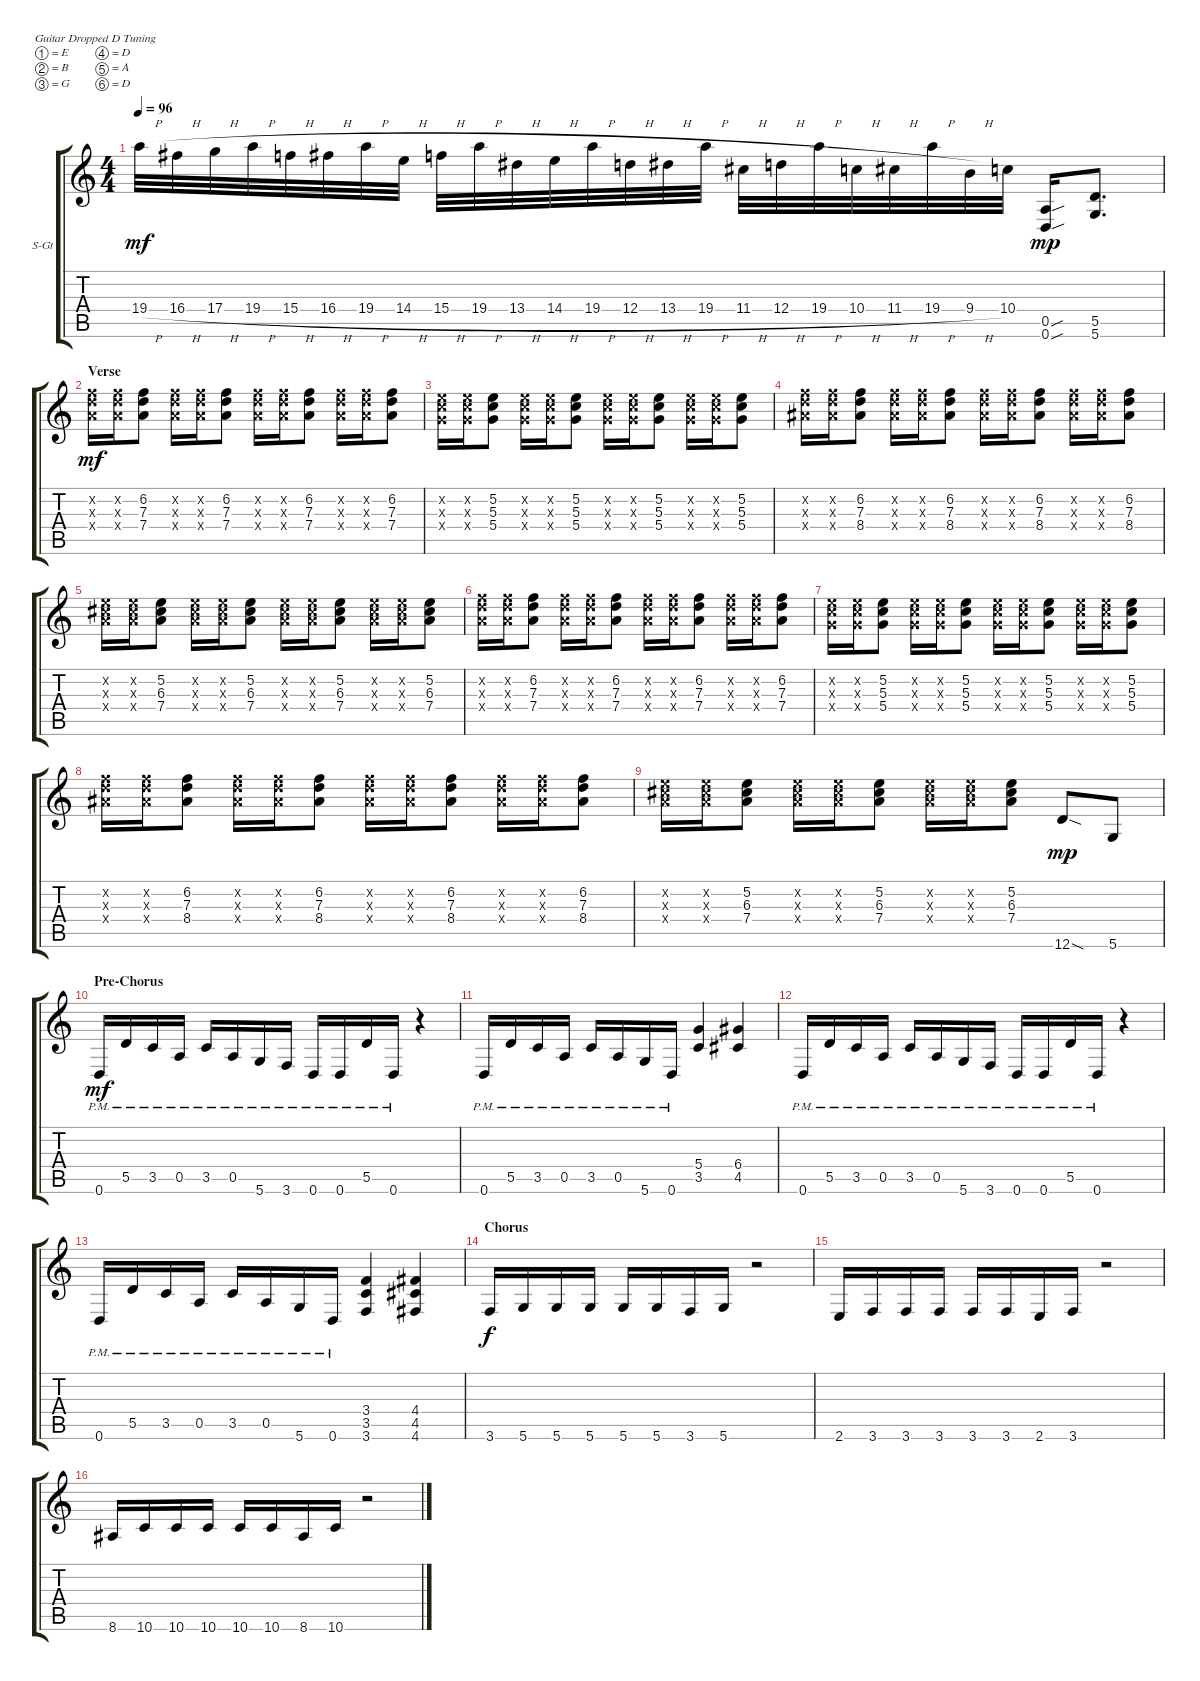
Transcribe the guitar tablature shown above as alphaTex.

\defaultSystemsLayout 4
\bracketExtendMode groupsimilarinstruments
\firstSystemTrackNameOrientation horizontal
\otherSystemsTrackNameOrientation horizontal
\track ("Bellamy Guitar" "S-Gt") {instrument acousticguitarsteel}
\staff {score tabs}
\tuning (E4 B3 G3 D3 A2 D2)
\ts (4 4)
\tempo 96
\clef g2
\ks c
19.4{h}.32{dy mf} 16.4{h}.32 17.4{h}.32 19.4{h}.32 15.4{h}.32 16.4{h}.32 19.4{h}.32 14.4{h}.32 15.4{h}.32 19.4{h}.32 13.4{h}.32 14.4{h}.32 19.4{h}.32 12.4{h}.32 13.4{h}.32 19.4{h}.32 11.4{h}.32 12.4{h}.32 19.4{h}.32 10.4{h}.32 11.4{h}.32 19.4{h}.32 9.4{h}.32 10.4.32 (0.5{sou} 0.6{sou}).16{dy mp} (5.6 5.5).8{d} |
\section ("" "Verse")
(6.2{x} 7.3{x} 7.4{x}).16{dy mf} (6.2{x} 7.3{x} 7.4{x}).16 (6.2 7.3 7.4).8 (6.2{x} 7.3{x} 7.4{x}).16 (6.2{x} 7.3{x} 7.4{x}).16 (6.2 7.3 7.4).8 (6.2{x} 7.3{x} 7.4{x}).16 (6.2{x} 7.3{x} 7.4{x}).16 (6.2 7.3 7.4).8 (6.2{x} 7.3{x} 7.4{x}).16 (6.2{x} 7.3{x} 7.4{x}).16 (6.2 7.3 7.4).8 |
(5.2{x} 5.3{x} 5.4{x}).16 (5.2{x} 5.3{x} 5.4{x}).16 (5.2 5.3 5.4).8 (5.2{x} 5.3{x} 5.4{x}).16 (5.2{x} 5.3{x} 5.4{x}).16 (5.2 5.3 5.4).8 (5.2{x} 5.3{x} 5.4{x}).16 (5.2{x} 5.3{x} 5.4{x}).16 (5.2 5.3 5.4).8 (5.2{x} 5.3{x} 5.4{x}).16 (5.2{x} 5.3{x} 5.4{x}).16 (5.2 5.3 5.4).8 |
(6.2{x} 7.3{x} 8.4{x}).16 (6.2{x} 7.3{x} 8.4{x}).16 (6.2 7.3 8.4).8 (6.2{x} 7.3{x} 8.4{x}).16 (6.2{x} 7.3{x} 8.4{x}).16 (6.2 7.3 8.4).8 (6.2{x} 7.3{x} 8.4{x}).16 (6.2{x} 7.3{x} 8.4{x}).16 (6.2 7.3 8.4).8 (6.2{x} 7.3{x} 8.4{x}).16 (6.2{x} 7.3{x} 8.4{x}).16 (6.2 7.3 8.4).8 |
(5.2{x} 6.3{x} 7.4{x}).16 (5.2{x} 6.3{x} 7.4{x}).16 (5.2 6.3 7.4).8 (5.2{x} 6.3{x} 7.4{x}).16 (5.2{x} 6.3{x} 7.4{x}).16 (5.2 6.3 7.4).8 (5.2{x} 6.3{x} 7.4{x}).16 (5.2{x} 6.3{x} 7.4{x}).16 (5.2 6.3 7.4).8 (5.2{x} 6.3{x} 7.4{x}).16 (5.2{x} 6.3{x} 7.4{x}).16 (5.2 6.3 7.4).8 |
(6.2{x} 7.3{x} 7.4{x}).16 (6.2{x} 7.3{x} 7.4{x}).16 (6.2 7.3 7.4).8 (6.2{x} 7.3{x} 7.4{x}).16 (6.2{x} 7.3{x} 7.4{x}).16 (6.2 7.3 7.4).8 (6.2{x} 7.3{x} 7.4{x}).16 (6.2{x} 7.3{x} 7.4{x}).16 (6.2 7.3 7.4).8 (6.2{x} 7.3{x} 7.4{x}).16 (6.2{x} 7.3{x} 7.4{x}).16 (6.2 7.3 7.4).8 |
(5.2{x} 5.3{x} 5.4{x}).16 (5.2{x} 5.3{x} 5.4{x}).16 (5.2 5.3 5.4).8 (5.2{x} 5.3{x} 5.4{x}).16 (5.2{x} 5.3{x} 5.4{x}).16 (5.2 5.3 5.4).8 (5.2{x} 5.3{x} 5.4{x}).16 (5.2{x} 5.3{x} 5.4{x}).16 (5.2 5.3 5.4).8 (5.2{x} 5.3{x} 5.4{x}).16 (5.2{x} 5.3{x} 5.4{x}).16 (5.2 5.3 5.4).8 |
(6.2{x} 7.3{x} 8.4{x}).16 (6.2{x} 7.3{x} 8.4{x}).16 (6.2 7.3 8.4).8 (6.2{x} 7.3{x} 8.4{x}).16 (6.2{x} 7.3{x} 8.4{x}).16 (6.2 7.3 8.4).8 (6.2{x} 7.3{x} 8.4{x}).16 (6.2{x} 7.3{x} 8.4{x}).16 (6.2 7.3 8.4).8 (6.2{x} 7.3{x} 8.4{x}).16 (6.2{x} 7.3{x} 8.4{x}).16 (6.2 7.3 8.4).8 |
(5.2{x} 6.3{x} 7.4{x}).16 (5.2{x} 6.3{x} 7.4{x}).16 (5.2 6.3 7.4).8 (5.2{x} 6.3{x} 7.4{x}).16 (5.2{x} 6.3{x} 7.4{x}).16 (5.2 6.3 7.4).8 (5.2{x} 6.3{x} 7.4{x}).16 (5.2{x} 6.3{x} 7.4{x}).16 (5.2 6.3 7.4).8 12.6{sod}.8{dy mp} 5.6.8 |
\section ("" "Pre-Chorus")
0.6{pm}.16{dy mf} 5.5{pm}.16 3.5{pm}.16 0.5{pm}.16 3.5{pm}.16 0.5{pm}.16 5.6{pm}.16 3.6{pm}.16 0.6{pm}.16 0.6{pm}.16 5.5{pm}.16 0.6{pm}.16 r.4 |
0.6{pm}.16 5.5{pm}.16 3.5{pm}.16 0.5{pm}.16 3.5{pm}.16 0.5{pm}.16 5.6{pm}.16 0.6{pm}.16 (3.5 5.4).4 (4.5 6.4).4 |
0.6{pm}.16 5.5{pm}.16 3.5{pm}.16 0.5{pm}.16 3.5{pm}.16 0.5{pm}.16 5.6{pm}.16 3.6{pm}.16 0.6{pm}.16 0.6{pm}.16 5.5{pm}.16 0.6{pm}.16 r.4 |
0.6{pm}.16 5.5{pm}.16 3.5{pm}.16 0.5{pm}.16 3.5{pm}.16 0.5{pm}.16 5.6{pm}.16 0.6{pm}.16 (3.5 3.4 3.6).4 (4.5 4.4 4.6).4 |
\section ("" "Chorus")
3.6.16{dy f} 5.6.16 5.6.16 5.6.16 5.6.16 5.6.16 3.6.16 5.6.16 r.2 |
2.6.16 3.6.16 3.6.16 3.6.16 3.6.16 3.6.16 2.6.16 3.6.16 r.2 |
8.6.16 10.6.16 10.6.16 10.6.16 10.6.16 10.6.16 8.6.16 10.6.16 r.2
